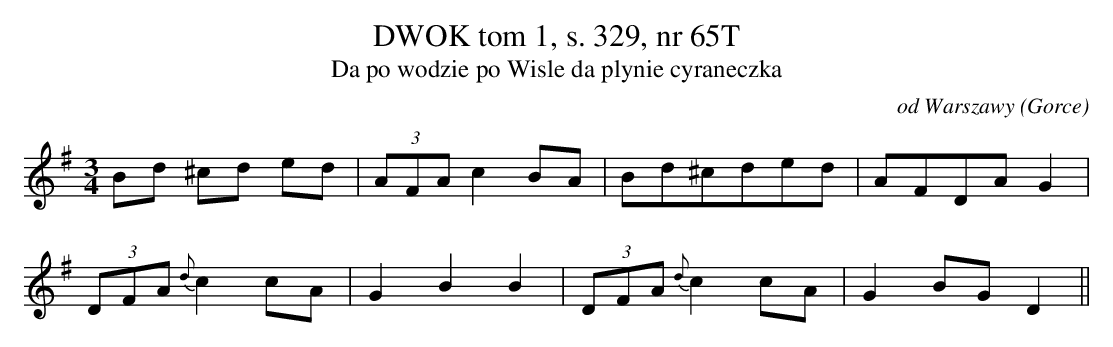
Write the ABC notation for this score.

X:1
T: DWOK tom 1, s. 329, nr 65T
T: Da po wodzie po Wisle da plynie cyraneczka
O: od Warszawy (Gorce)
M: 3/4
L: 1/8
K: G
Bd ^cd ed | (3AFAc2BA | Bd^cded | AFDAG2 |
(3DFA{d}c2cA | G2B2B2 | (3DFA{d}c2cA | G2BGD2||
